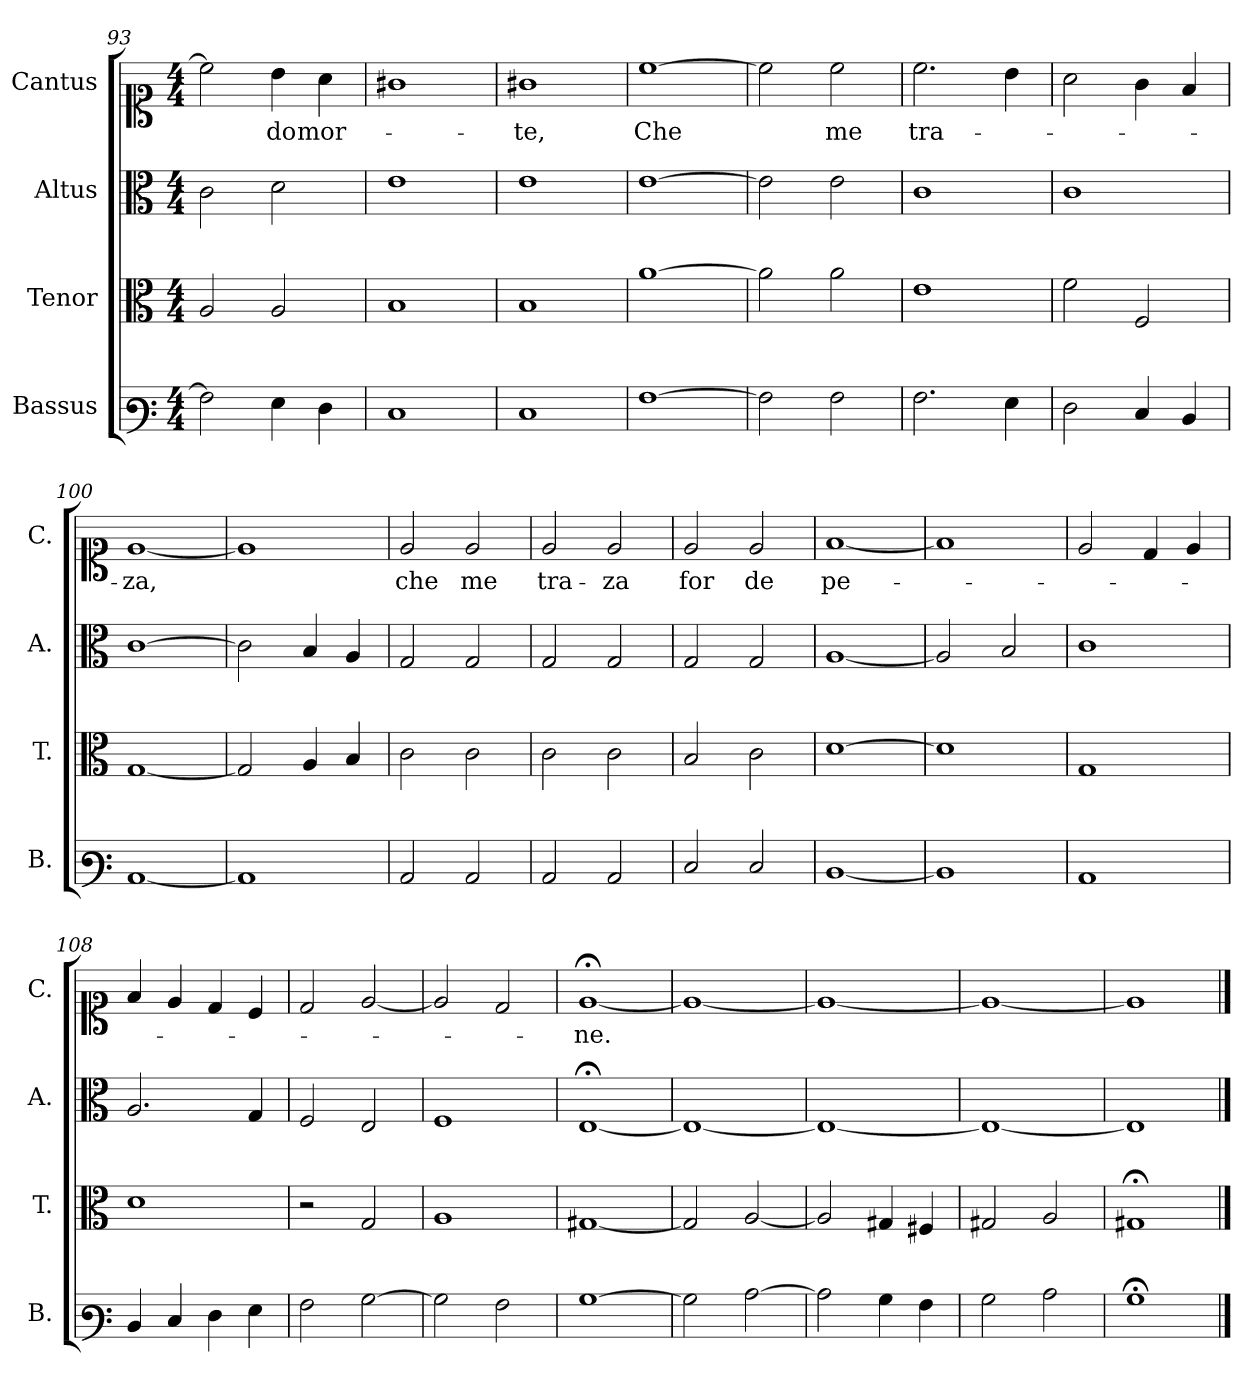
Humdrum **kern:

**kern	**kern	**kern	**kern	**text
*part4	*part3	*part2	*part1	*part1
*staff4	*staff3	*staff2	*staff1	*staff1
*I"Bassus	*I"Tenor	*I"Altus	*I"Cantus	*
*I'B.	*I'T.	*I'A.	*I'C.	*
*clefF3	*clefC3	*clefC3	*clefC1	*
*k[]	*k[]	*k[]	*k[]	*
*M4/4	*M4/4	*M4/4	*M4/4	*
=93	=93	=93	=93	=93
2A\]	2A/	2c\	2cc\]	.
!	!	!	!	!LO:LY:b
4G\	2A/	2d\	4b\	-do
!	!	!	!	!LO:LY:b
4F\	.	.	4a\	mor-
=94	=94	=94	=94	=94
1E	1B	1e	1g#X	.
=95	=95	=95	=95	=95
!	!	!	!	!LO:LY:b
1E	1B	1e	1g#X	-te,
=96	=96	=96	=96	=96
!	!	!	!	!LO:LY:b
[1A	[1a	[1e	[1cc	Che
=97	=97	=97	=97	=97
2A\]	2a\]	2e\]	2cc\]	.
!	!	!	!	!LO:LY:b
2A\	2a\	2e\	2cc\	me
=98	=98	=98	=98	=98
!	!	!	!	!LO:LY:b
2.A\	1e	1c	2.cc\	tra-
4G\	.	.	4b\	.
=99	=99	=99	=99	=99
2F\	2f\	1c	2a\	.
4E/	2F/	.	4g\	.
4D/	.	.	4f/	.
!!LO:LB:g=z
=100	=100	=100	=100	=100
!	!	!	!	!LO:LY:b
[1C	[1G	[1c	[1e	-za,
=101	=101	=101	=101	=101
1C]	2G/]	2c\]	1e]	.
.	4A/	4B/	.	.
.	4B/	4A/	.	.
=102	=102	=102	=102	=102
!	!	!	!	!LO:LY:b
2C/	2c\	2G/	2e/	che
!	!	!	!	!LO:LY:b
2C/	2c\	2G/	2e/	me
=103	=103	=103	=103	=103
!	!	!	!	!LO:LY:b
2C/	2c\	2G/	2e/	tra-
!	!	!	!	!LO:LY:b
2C/	2c\	2G/	2e/	-za
=104	=104	=104	=104	=104
!	!	!	!	!LO:LY:b
2E/	2B/	2G/	2e/	for
!	!	!	!	!LO:LY:b
2E/	2c\	2G/	2e/	de
=105	=105	=105	=105	=105
!	!	!	!	!LO:LY:b
[1D	[1d	[1A	[1f	pe-
=106	=106	=106	=106	=106
1D]	1d]	2A/]	1f]	.
.	.	2B/	.	.
=107	=107	=107	=107	=107
1C	1G	1c	2e/	.
.	.	.	4d/	.
.	.	.	4e/	.
=108	=108	=108	=108	=108
4D/	1d	2.A/	4f/	.
4E/	.	.	4e/	.
4F\	.	.	4d/	.
4G\	.	4G/	4c/	.
=109	=109	=109	=109	=109
2A\	2r	2F/	2d/	.
[2B\	2G/	2E/	[2e/	.
=110	=110	=110	=110	=110
2B\]	1A	1F	2e/]	.
2A\	.	.	2d/	.
=111	=111	=111	=111	=111
!	!	!	!	!LO:LY:b
[1B	[1G#X	[1E;<	[1e;<	-ne.
=112	=112	=112	=112	=112
2B\]	2G#/]	1E_	1e_	.
[2c\	[2A/	.	.	.
!!LO:PB:g=z
=113	=113	=113	=113	=113
2c\]	2A/]	1E_	1e_	.
4B\	4G#X/	.	.	.
4A\	4F#X/	.	.	.
=114	=114	=114	=114	=114
2B\	2G#X/	1E_	1e_	.
2c\	2A/	.	.	.
=115	=115	=115	=115	=115
1B;<	1G#X;<	1E]	1e]	.
==	==	==	==	==
*-	*-	*-	*-	*-
